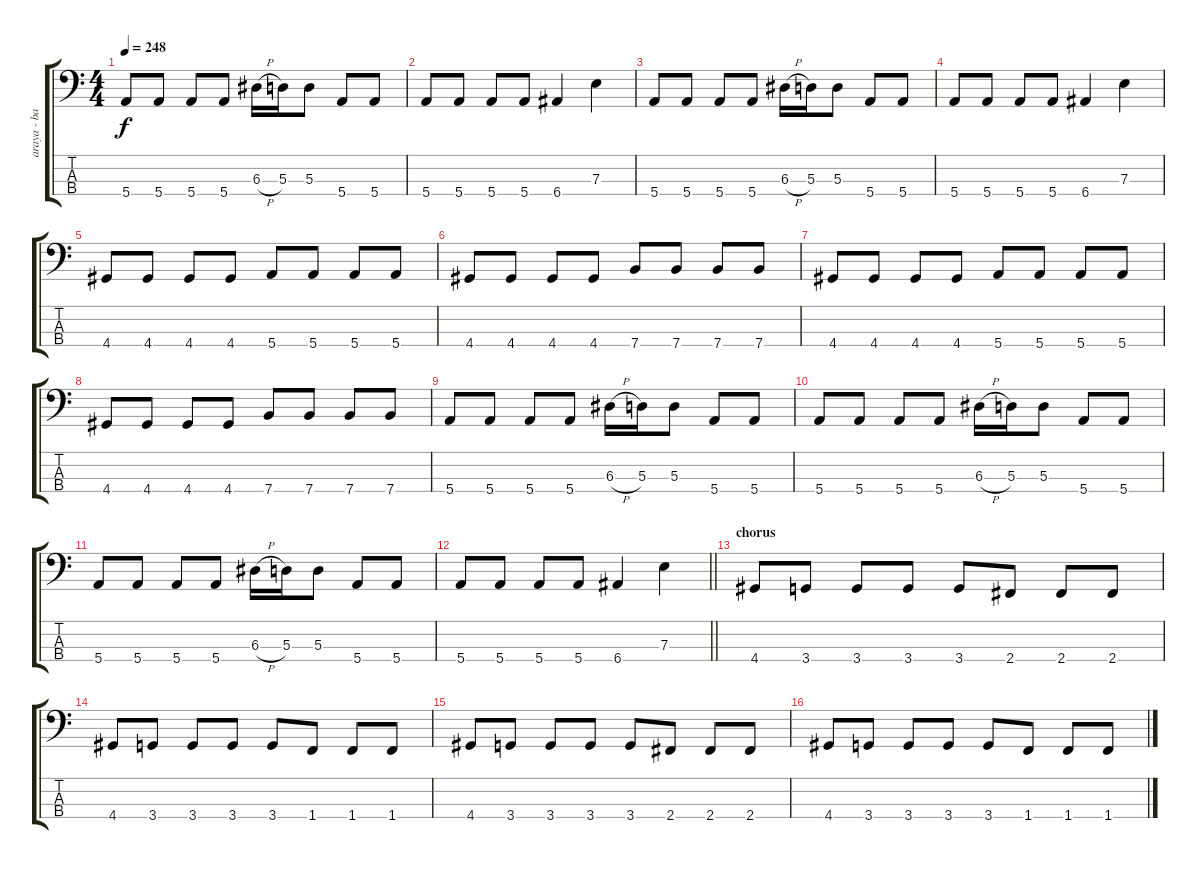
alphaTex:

\track ("araya - bass" "araya - ba") {instrument electricbassfinger}
\staff {score tabs}
\tuning (G2 D2 A1 E1) {hide}
\ts (4 4)
\tempo 248
\clef f4
\ks c
5.4.8{dy f} 5.4.8 5.4.8 5.4.8 6.3{h}.16 5.3.16 5.3.8 5.4.8 5.4.8 |
5.4.8 5.4.8 5.4.8 5.4.8 6.4.4 7.3.4 |
5.4.8 5.4.8 5.4.8 5.4.8 6.3{h}.16 5.3.16 5.3.8 5.4.8 5.4.8 |
5.4.8 5.4.8 5.4.8 5.4.8 6.4.4 7.3.4 |
4.4.8 4.4.8 4.4.8 4.4.8 5.4.8 5.4.8 5.4.8 5.4.8 |
4.4.8 4.4.8 4.4.8 4.4.8 7.4.8 7.4.8 7.4.8 7.4.8 |
4.4.8 4.4.8 4.4.8 4.4.8 5.4.8 5.4.8 5.4.8 5.4.8 |
4.4.8 4.4.8 4.4.8 4.4.8 7.4.8 7.4.8 7.4.8 7.4.8 |
5.4.8 5.4.8 5.4.8 5.4.8 6.3{h}.16 5.3.16 5.3.8 5.4.8 5.4.8 |
5.4.8 5.4.8 5.4.8 5.4.8 6.3{h}.16 5.3.16 5.3.8 5.4.8 5.4.8 |
5.4.8 5.4.8 5.4.8 5.4.8 6.3{h}.16 5.3.16 5.3.8 5.4.8 5.4.8 |
\barLineRight lightlight
5.4.8 5.4.8 5.4.8 5.4.8 6.4.4 7.3.4 |
\section ("" "chorus")
4.4.8 3.4.8 3.4.8 3.4.8 3.4.8 2.4.8 2.4.8 2.4.8 |
4.4.8 3.4.8 3.4.8 3.4.8 3.4.8 1.4.8 1.4.8 1.4.8 |
4.4.8 3.4.8 3.4.8 3.4.8 3.4.8 2.4.8 2.4.8 2.4.8 |
4.4.8 3.4.8 3.4.8 3.4.8 3.4.8 1.4.8 1.4.8 1.4.8
